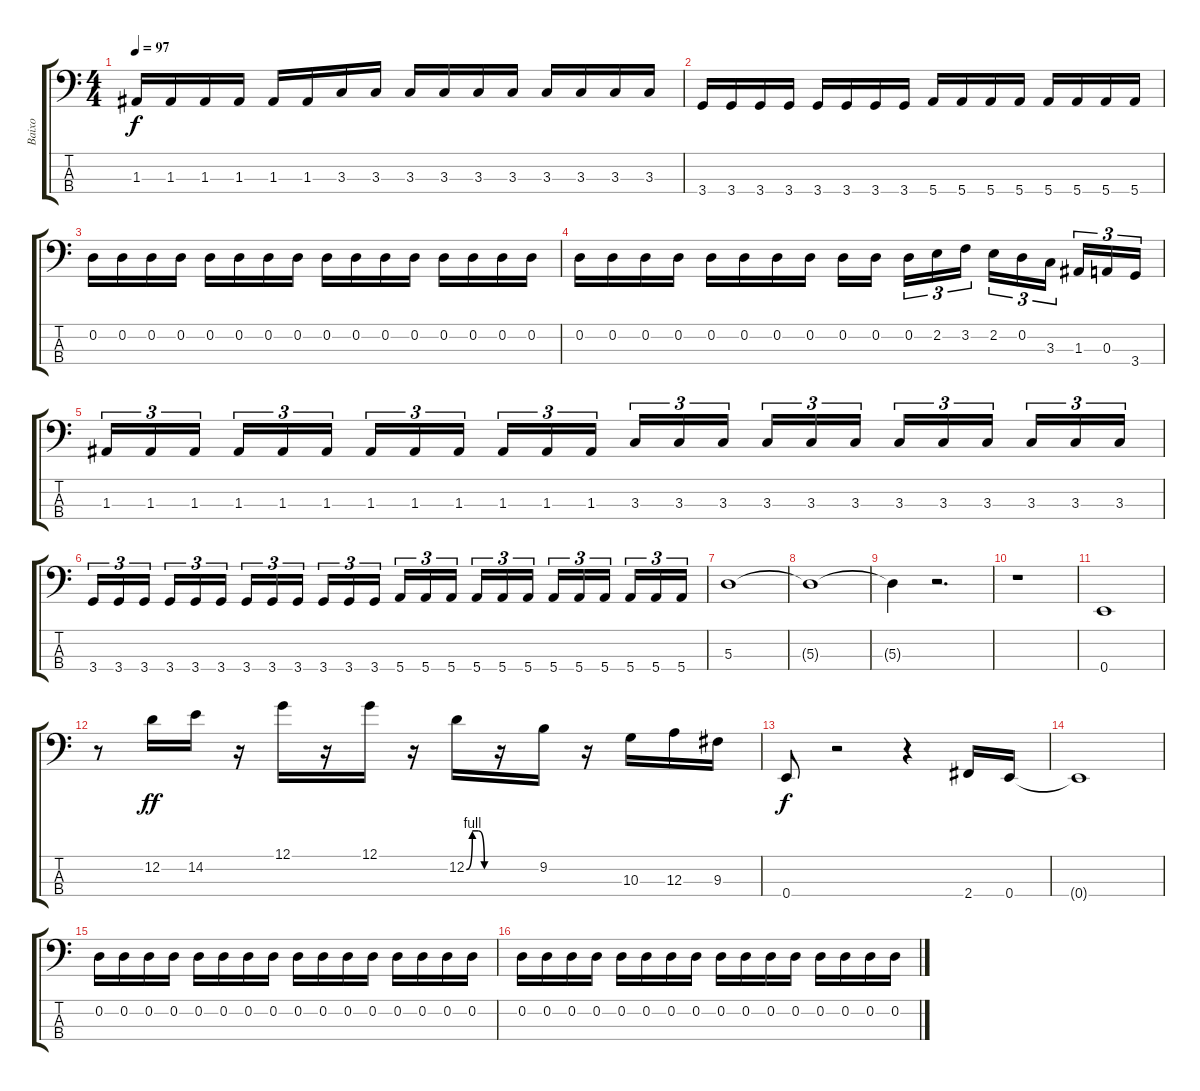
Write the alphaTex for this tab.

\track ("Baixo" "Baixo") {instrument electricbassfinger}
\staff {score tabs}
\tuning (G2 D2 A1 E1) {hide}
\ts (4 4)
\tempo 97
\clef f4
\ks c
1.3.16{dy f} 1.3.16 1.3.16 1.3.16 1.3.16 1.3.16 3.3.16 3.3.16 3.3.16 3.3.16 3.3.16 3.3.16 3.3.16 3.3.16 3.3.16 3.3.16 |
3.4.16 3.4.16 3.4.16 3.4.16 3.4.16 3.4.16 3.4.16 3.4.16 5.4.16 5.4.16 5.4.16 5.4.16 5.4.16 5.4.16 5.4.16 5.4.16 |
0.2.16 0.2.16 0.2.16 0.2.16 0.2.16 0.2.16 0.2.16 0.2.16 0.2.16 0.2.16 0.2.16 0.2.16 0.2.16 0.2.16 0.2.16 0.2.16 |
0.2.16 0.2.16 0.2.16 0.2.16 0.2.16 0.2.16 0.2.16 0.2.16 0.2.16 0.2.16 0.2.16{tu (3 2)} 2.2.16{tu (3 2)} 3.2.16{tu (3 2)} 2.2.16{tu (3 2)} 0.2.16{tu (3 2)} 3.3.16{tu (3 2)} 1.3.16{tu (3 2)} 0.3.16{tu (3 2)} 3.4.16{tu (3 2)} |
1.3.16{tu (3 2)} 1.3.16{tu (3 2)} 1.3.16{tu (3 2)} 1.3.16{tu (3 2)} 1.3.16{tu (3 2)} 1.3.16{tu (3 2)} 1.3.16{tu (3 2)} 1.3.16{tu (3 2)} 1.3.16{tu (3 2)} 1.3.16{tu (3 2)} 1.3.16{tu (3 2)} 1.3.16{tu (3 2)} 3.3.16{tu (3 2)} 3.3.16{tu (3 2)} 3.3.16{tu (3 2)} 3.3.16{tu (3 2)} 3.3.16{tu (3 2)} 3.3.16{tu (3 2)} 3.3.16{tu (3 2)} 3.3.16{tu (3 2)} 3.3.16{tu (3 2)} 3.3.16{tu (3 2)} 3.3.16{tu (3 2)} 3.3.16{tu (3 2)} |
3.4.16{tu (3 2)} 3.4.16{tu (3 2)} 3.4.16{tu (3 2)} 3.4.16{tu (3 2)} 3.4.16{tu (3 2)} 3.4.16{tu (3 2)} 3.4.16{tu (3 2)} 3.4.16{tu (3 2)} 3.4.16{tu (3 2)} 3.4.16{tu (3 2)} 3.4.16{tu (3 2)} 3.4.16{tu (3 2)} 5.4.16{tu (3 2)} 5.4.16{tu (3 2)} 5.4.16{tu (3 2)} 5.4.16{tu (3 2)} 5.4.16{tu (3 2)} 5.4.16{tu (3 2)} 5.4.16{tu (3 2)} 5.4.16{tu (3 2)} 5.4.16{tu (3 2)} 5.4.16{tu (3 2)} 5.4.16{tu (3 2)} 5.4.16{tu (3 2)} |
5.3.1 |
5.3{t}.1 |
5.3{t}.4 r.2{d} |
r.1 |
0.4.1 |
r.8 12.2.16{dy ff} 14.2.16 r.16 12.1.16 r.16 12.1.16 r.16 12.2{be (custom 0 0 15 4 30 4 45 0 60 0)}.16 r.16 9.2.16 r.16 10.3.16 12.3.16 9.3.16 |
0.4.8{dy f} r.2 r.4 2.4.16 0.4.16 |
0.4{t}.1 |
0.2.16 0.2.16 0.2.16 0.2.16 0.2.16 0.2.16 0.2.16 0.2.16 0.2.16 0.2.16 0.2.16 0.2.16 0.2.16 0.2.16 0.2.16 0.2.16 |
0.2.16 0.2.16 0.2.16 0.2.16 0.2.16 0.2.16 0.2.16 0.2.16 0.2.16 0.2.16 0.2.16 0.2.16 0.2.16 0.2.16 0.2.16 0.2.16
